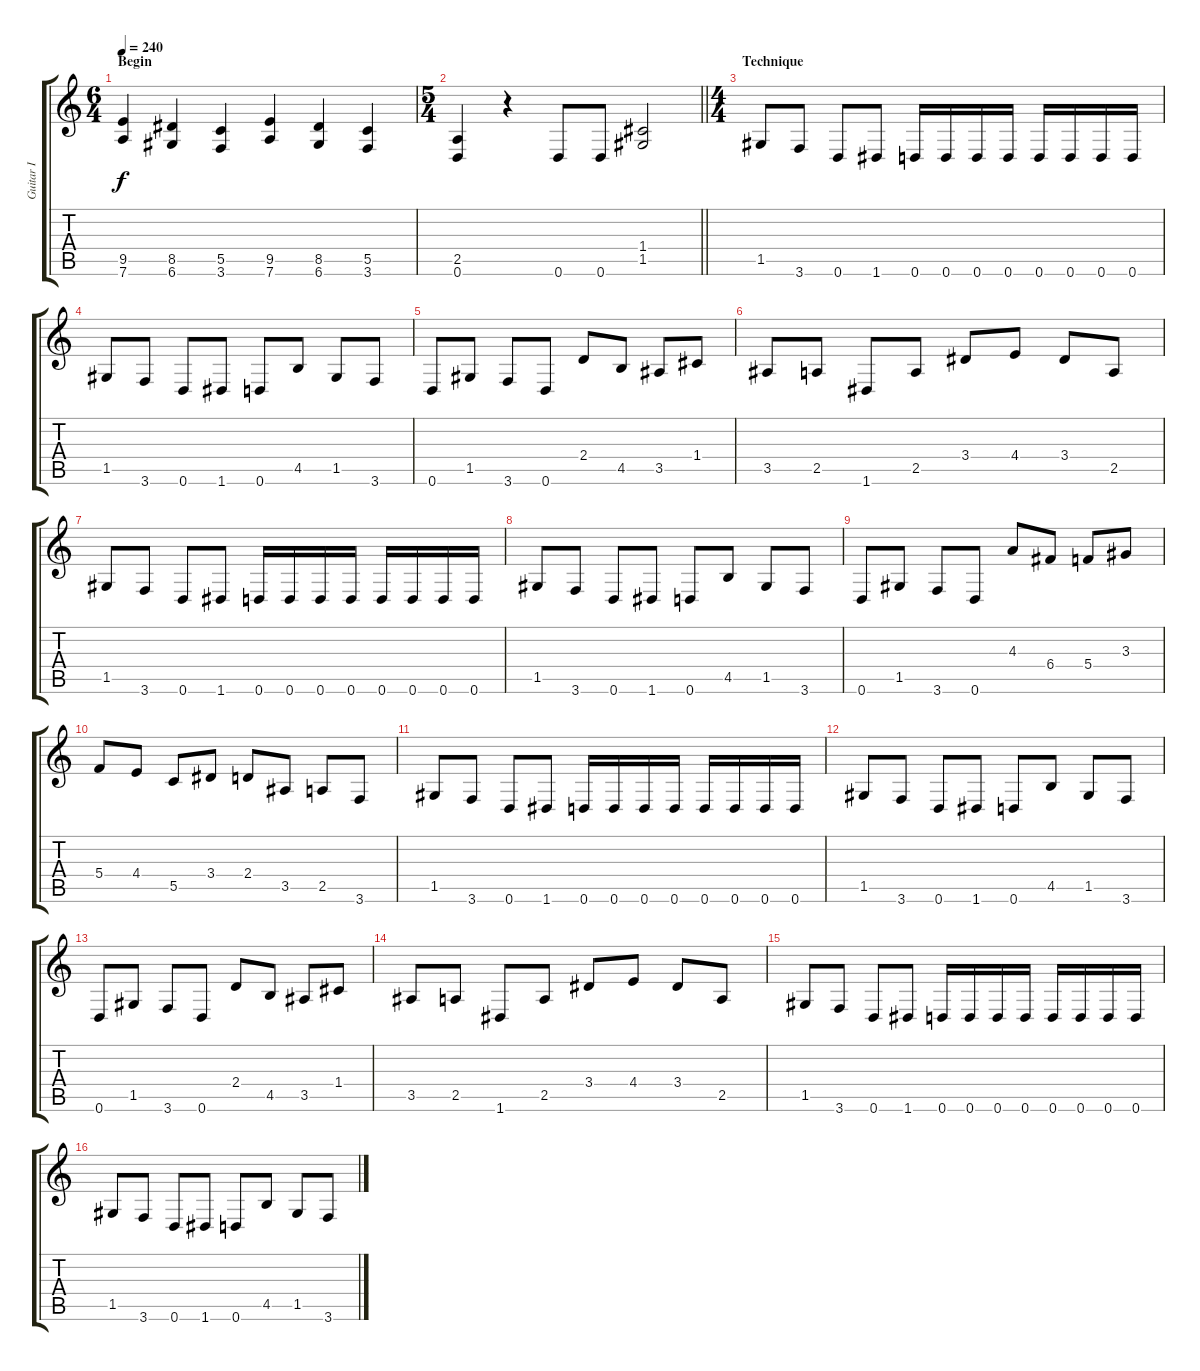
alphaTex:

\track ("Guitar I" "Guitar I") {instrument distortionguitar}
\staff {score tabs}
\tuning (D4 A3 F3 C3 G2 D2) {hide}
\ts (6 4)
\section ("" "Begin")
\tempo 240
\clef g2
\ks c
(9.5 7.6).4{dy f instrument distortionguitar} (8.5 6.6).4 (5.5 3.6).4 (9.5 7.6).4 (8.5 6.6).4 (5.5 3.6).4 |
\ts (5 4)
\barLineRight lightlight
(2.5 0.6).4 r.4 0.6.8 0.6.8 (1.4 1.5).2 |
\ts (4 4)
\section ("" "Technique")
1.5.8 3.6.8 0.6.8 1.6.8 0.6.16 0.6.16 0.6.16 0.6.16 0.6.16 0.6.16 0.6.16 0.6.16 |
1.5.8 3.6.8 0.6.8 1.6.8 0.6.8 4.5.8 1.5.8 3.6.8 |
0.6.8 1.5.8 3.6.8 0.6.8 2.4.8 4.5.8 3.5.8 1.4.8 |
3.5.8 2.5.8 1.6.8 2.5.8 3.4.8 4.4.8 3.4.8 2.5.8 |
1.5.8 3.6.8 0.6.8 1.6.8 0.6.16 0.6.16 0.6.16 0.6.16 0.6.16 0.6.16 0.6.16 0.6.16 |
1.5.8 3.6.8 0.6.8 1.6.8 0.6.8 4.5.8 1.5.8 3.6.8 |
0.6.8 1.5.8 3.6.8 0.6.8 4.3.8 6.4.8 5.4.8 3.3.8 |
5.4.8 4.4.8 5.5.8 3.4.8 2.4.8 3.5.8 2.5.8 3.6.8 |
1.5.8 3.6.8 0.6.8 1.6.8 0.6.16 0.6.16 0.6.16 0.6.16 0.6.16 0.6.16 0.6.16 0.6.16 |
1.5.8 3.6.8 0.6.8 1.6.8 0.6.8 4.5.8 1.5.8 3.6.8 |
0.6.8 1.5.8 3.6.8 0.6.8 2.4.8 4.5.8 3.5.8 1.4.8 |
3.5.8 2.5.8 1.6.8 2.5.8 3.4.8 4.4.8 3.4.8 2.5.8 |
1.5.8 3.6.8 0.6.8 1.6.8 0.6.16 0.6.16 0.6.16 0.6.16 0.6.16 0.6.16 0.6.16 0.6.16 |
1.5.8 3.6.8 0.6.8 1.6.8 0.6.8 4.5.8 1.5.8 3.6.8
